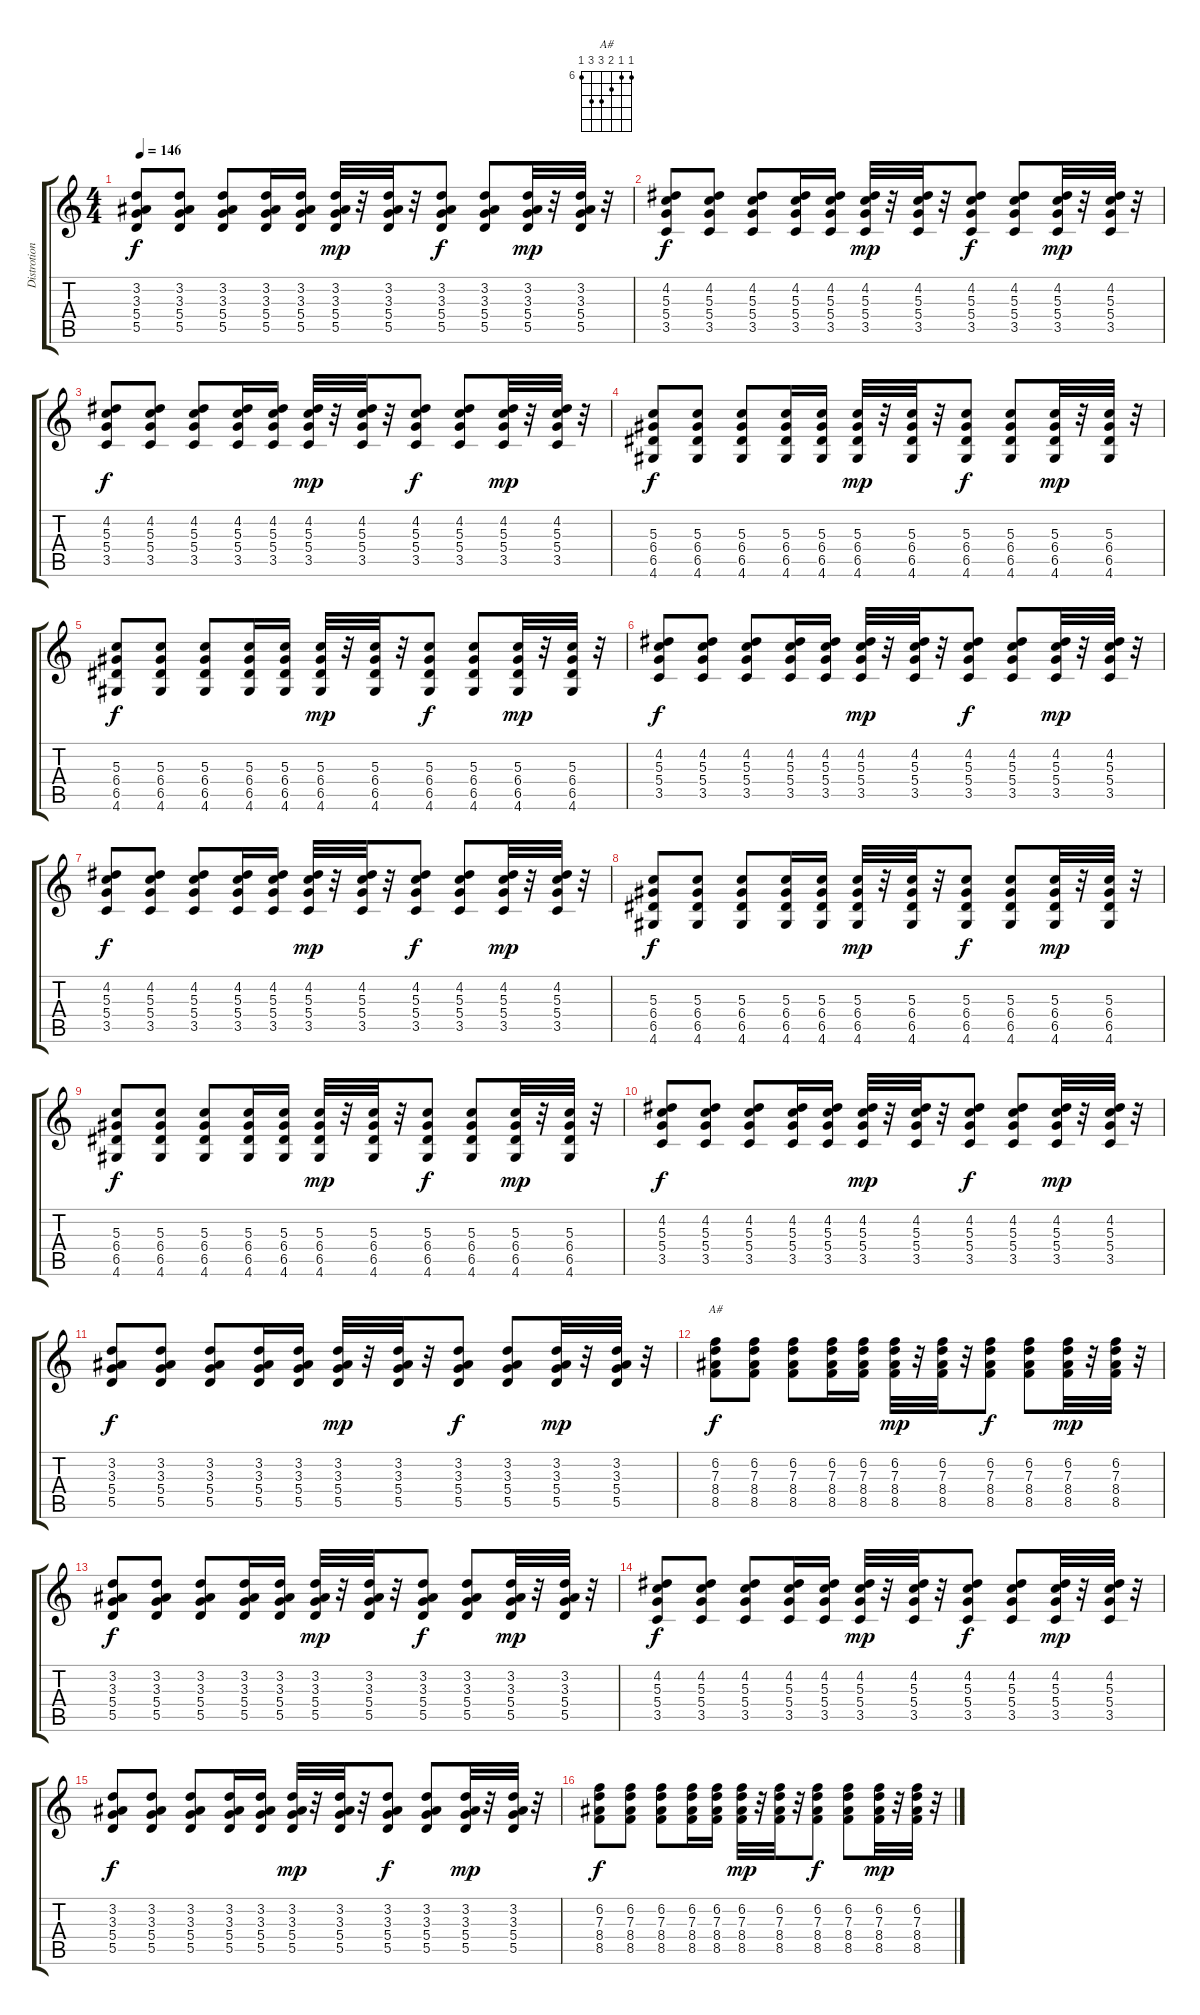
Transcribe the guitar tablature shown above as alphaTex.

\track ("Distrotion Guitar" "Distrotion") {instrument distortionguitar}
\staff {score tabs}
\tuning (E4 B3 G3 D3 A2 E2) {hide}
\chord ("A#" 6 6 7 8 8 6) {firstfret 6}
\ts (4 4)
\tempo 146
\clef g2
\ks c
(3.2 3.3 5.4 5.5).8{dy f} (3.2 3.3 5.4 5.5).8 (3.2 3.3 5.4 5.5).8 (3.2 3.3 5.4 5.5).16 (3.2 3.3 5.4 5.5).16 (3.2 3.3 5.4 5.5).32{dy mp} r.32 (3.2 3.3 5.4 5.5).32 r.32 (3.2 3.3 5.4 5.5).8{dy f} (3.2 3.3 5.4 5.5).8 (3.2 3.3 5.4 5.5).32{dy mp} r.32 (3.2 3.3 5.4 5.5).32 r.32 |
(4.2 5.3 5.4 3.5).8{dy f} (4.2 5.3 5.4 3.5).8 (4.2 5.3 5.4 3.5).8 (4.2 5.3 5.4 3.5).16 (4.2 5.3 5.4 3.5).16 (4.2 5.3 5.4 3.5).32{dy mp} r.32 (4.2 5.3 5.4 3.5).32 r.32 (4.2 5.3 5.4 3.5).8{dy f} (4.2 5.3 5.4 3.5).8 (4.2 5.3 5.4 3.5).32{dy mp} r.32 (4.2 5.3 5.4 3.5).32 r.32 |
(4.2 5.3 5.4 3.5).8{dy f} (4.2 5.3 5.4 3.5).8 (4.2 5.3 5.4 3.5).8 (4.2 5.3 5.4 3.5).16 (4.2 5.3 5.4 3.5).16 (4.2 5.3 5.4 3.5).32{dy mp} r.32 (4.2 5.3 5.4 3.5).32 r.32 (4.2 5.3 5.4 3.5).8{dy f} (4.2 5.3 5.4 3.5).8 (4.2 5.3 5.4 3.5).32{dy mp} r.32 (4.2 5.3 5.4 3.5).32 r.32 |
(5.3 6.4 6.5 4.6).8{dy f} (5.3 6.4 6.5 4.6).8 (5.3 6.4 6.5 4.6).8 (5.3 6.4 6.5 4.6).16 (5.3 6.4 6.5 4.6).16 (5.3 6.4 6.5 4.6).32{dy mp} r.32 (5.3 6.4 6.5 4.6).32 r.32 (5.3 6.4 6.5 4.6).8{dy f} (5.3 6.4 6.5 4.6).8 (5.3 6.4 6.5 4.6).32{dy mp} r.32 (5.3 6.4 6.5 4.6).32 r.32 |
(5.3 6.4 6.5 4.6).8{dy f} (5.3 6.4 6.5 4.6).8 (5.3 6.4 6.5 4.6).8 (5.3 6.4 6.5 4.6).16 (5.3 6.4 6.5 4.6).16 (5.3 6.4 6.5 4.6).32{dy mp} r.32 (5.3 6.4 6.5 4.6).32 r.32 (5.3 6.4 6.5 4.6).8{dy f} (5.3 6.4 6.5 4.6).8 (5.3 6.4 6.5 4.6).32{dy mp} r.32 (5.3 6.4 6.5 4.6).32 r.32 |
(4.2 5.3 5.4 3.5).8{dy f} (4.2 5.3 5.4 3.5).8 (4.2 5.3 5.4 3.5).8 (4.2 5.3 5.4 3.5).16 (4.2 5.3 5.4 3.5).16 (4.2 5.3 5.4 3.5).32{dy mp} r.32 (4.2 5.3 5.4 3.5).32 r.32 (4.2 5.3 5.4 3.5).8{dy f} (4.2 5.3 5.4 3.5).8 (4.2 5.3 5.4 3.5).32{dy mp} r.32 (4.2 5.3 5.4 3.5).32 r.32 |
(4.2 5.3 5.4 3.5).8{dy f} (4.2 5.3 5.4 3.5).8 (4.2 5.3 5.4 3.5).8 (4.2 5.3 5.4 3.5).16 (4.2 5.3 5.4 3.5).16 (4.2 5.3 5.4 3.5).32{dy mp} r.32 (4.2 5.3 5.4 3.5).32 r.32 (4.2 5.3 5.4 3.5).8{dy f} (4.2 5.3 5.4 3.5).8 (4.2 5.3 5.4 3.5).32{dy mp} r.32 (4.2 5.3 5.4 3.5).32 r.32 |
(5.3 6.4 6.5 4.6).8{dy f} (5.3 6.4 6.5 4.6).8 (5.3 6.4 6.5 4.6).8 (5.3 6.4 6.5 4.6).16 (5.3 6.4 6.5 4.6).16 (5.3 6.4 6.5 4.6).32{dy mp} r.32 (5.3 6.4 6.5 4.6).32 r.32 (5.3 6.4 6.5 4.6).8{dy f} (5.3 6.4 6.5 4.6).8 (5.3 6.4 6.5 4.6).32{dy mp} r.32 (5.3 6.4 6.5 4.6).32 r.32 |
(5.3 6.4 6.5 4.6).8{dy f} (5.3 6.4 6.5 4.6).8 (5.3 6.4 6.5 4.6).8 (5.3 6.4 6.5 4.6).16 (5.3 6.4 6.5 4.6).16 (5.3 6.4 6.5 4.6).32{dy mp} r.32 (5.3 6.4 6.5 4.6).32 r.32 (5.3 6.4 6.5 4.6).8{dy f} (5.3 6.4 6.5 4.6).8 (5.3 6.4 6.5 4.6).32{dy mp} r.32 (5.3 6.4 6.5 4.6).32 r.32 |
(4.2 5.3 5.4 3.5).8{dy f} (4.2 5.3 5.4 3.5).8 (4.2 5.3 5.4 3.5).8 (4.2 5.3 5.4 3.5).16 (4.2 5.3 5.4 3.5).16 (4.2 5.3 5.4 3.5).32{dy mp} r.32 (4.2 5.3 5.4 3.5).32 r.32 (4.2 5.3 5.4 3.5).8{dy f} (4.2 5.3 5.4 3.5).8 (4.2 5.3 5.4 3.5).32{dy mp} r.32 (4.2 5.3 5.4 3.5).32 r.32 |
(3.2 3.3 5.4 5.5).8{dy f} (3.2 3.3 5.4 5.5).8 (3.2 3.3 5.4 5.5).8 (3.2 3.3 5.4 5.5).16 (3.2 3.3 5.4 5.5).16 (3.2 3.3 5.4 5.5).32{dy mp} r.32 (3.2 3.3 5.4 5.5).32 r.32 (3.2 3.3 5.4 5.5).8{dy f} (3.2 3.3 5.4 5.5).8 (3.2 3.3 5.4 5.5).32{dy mp} r.32 (3.2 3.3 5.4 5.5).32 r.32 |
(6.2 7.3 8.4 8.5).8{ch "A#" dy f} (6.2 7.3 8.4 8.5).8 (6.2 7.3 8.4 8.5).8 (6.2 7.3 8.4 8.5).16 (6.2 7.3 8.4 8.5).16 (6.2 7.3 8.4 8.5).32{dy mp} r.32 (6.2 7.3 8.4 8.5).32 r.32 (6.2 7.3 8.4 8.5).8{dy f} (6.2 7.3 8.4 8.5).8 (6.2 7.3 8.4 8.5).32{dy mp} r.32 (6.2 7.3 8.4 8.5).32 r.32 |
(3.2 3.3 5.4 5.5).8{dy f} (3.2 3.3 5.4 5.5).8 (3.2 3.3 5.4 5.5).8 (3.2 3.3 5.4 5.5).16 (3.2 3.3 5.4 5.5).16 (3.2 3.3 5.4 5.5).32{dy mp} r.32 (3.2 3.3 5.4 5.5).32 r.32 (3.2 3.3 5.4 5.5).8{dy f} (3.2 3.3 5.4 5.5).8 (3.2 3.3 5.4 5.5).32{dy mp} r.32 (3.2 3.3 5.4 5.5).32 r.32 |
(4.2 5.3 5.4 3.5).8{dy f} (4.2 5.3 5.4 3.5).8 (4.2 5.3 5.4 3.5).8 (4.2 5.3 5.4 3.5).16 (4.2 5.3 5.4 3.5).16 (4.2 5.3 5.4 3.5).32{dy mp} r.32 (4.2 5.3 5.4 3.5).32 r.32 (4.2 5.3 5.4 3.5).8{dy f} (4.2 5.3 5.4 3.5).8 (4.2 5.3 5.4 3.5).32{dy mp} r.32 (4.2 5.3 5.4 3.5).32 r.32 |
(3.2 3.3 5.4 5.5).8{dy f} (3.2 3.3 5.4 5.5).8 (3.2 3.3 5.4 5.5).8 (3.2 3.3 5.4 5.5).16 (3.2 3.3 5.4 5.5).16 (3.2 3.3 5.4 5.5).32{dy mp} r.32 (3.2 3.3 5.4 5.5).32 r.32 (3.2 3.3 5.4 5.5).8{dy f} (3.2 3.3 5.4 5.5).8 (3.2 3.3 5.4 5.5).32{dy mp} r.32 (3.2 3.3 5.4 5.5).32 r.32 |
(6.2 7.3 8.4 8.5).8{dy f} (6.2 7.3 8.4 8.5).8 (6.2 7.3 8.4 8.5).8 (6.2 7.3 8.4 8.5).16 (6.2 7.3 8.4 8.5).16 (6.2 7.3 8.4 8.5).32{dy mp} r.32 (6.2 7.3 8.4 8.5).32 r.32 (6.2 7.3 8.4 8.5).8{dy f} (6.2 7.3 8.4 8.5).8 (6.2 7.3 8.4 8.5).32{dy mp} r.32 (6.2 7.3 8.4 8.5).32 r.32
